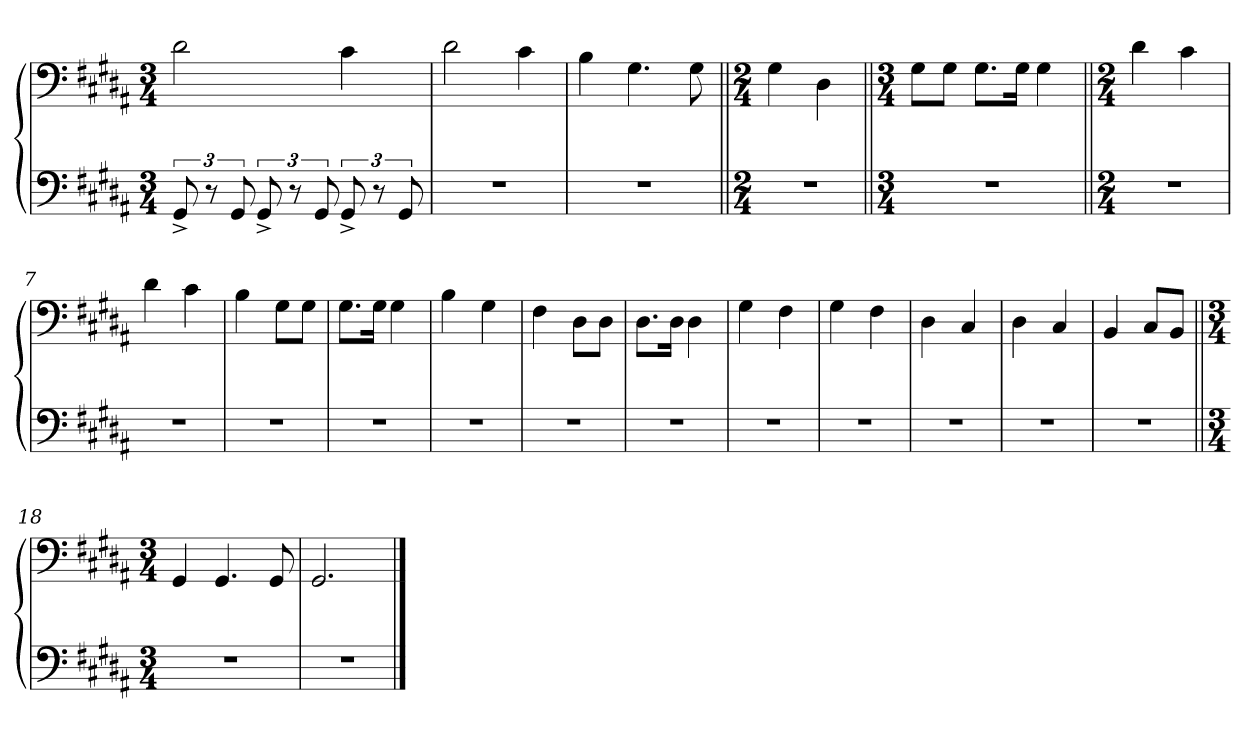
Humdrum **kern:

**kern	**kern
*part1	*part1
*staff2	*staff1
*clefF4	*clefF4
*k[f#c#g#d#a#]	*k[f#c#g#d#a#]
*M3/4	*M3/4
=1	=1
12GG#^/	2d#\
12r	.
12GG#/	.
12GG#^/	.
12r	.
12GG#/	.
12GG#^/	4c#\
12r	.
12GG#/	.
=2	=2
2.r	2d#\
.	4c#\
=3	=3
2.r	4B\
.	4.G#\
.	8G#\
=4||	=4||
*M2/4	*M2/4
2r	4G#\
.	4D#\
=5||	=5||
*M3/4	*M3/4
2.r	8G#\L
.	8G#\J
.	8.G#\L
.	16G#\Jk
.	4G#\
=6||	=6||
*M2/4	*M2/4
2r	4d#\
.	4c#\
=7	=7
2r	4d#\
.	4c#\
=8	=8
2r	4B\
.	8G#\L
.	8G#\J
=9	=9
2r	8.G#\L
.	16G#\Jk
.	4G#\
=10	=10
2r	4B\
.	4G#\
=11	=11
2r	4F#\
.	8D#\L
.	8D#\J
=12	=12
2r	8.D#\L
.	16D#\Jk
.	4D#\
=13	=13
2r	4G#\
.	4F#\
=14	=14
2r	4G#\
.	4F#\
=15	=15
2r	4D#\
.	4C#/
=16	=16
2r	4D#\
.	4C#/
=17	=17
2r	4BB/
.	8C#/L
.	8BB/J
=18||	=18||
*M3/4	*M3/4
2.r	4GG#/
.	4.GG#/
.	8GG#/
=19	=19
2.r	2.GG#/
==	==
*-	*-
